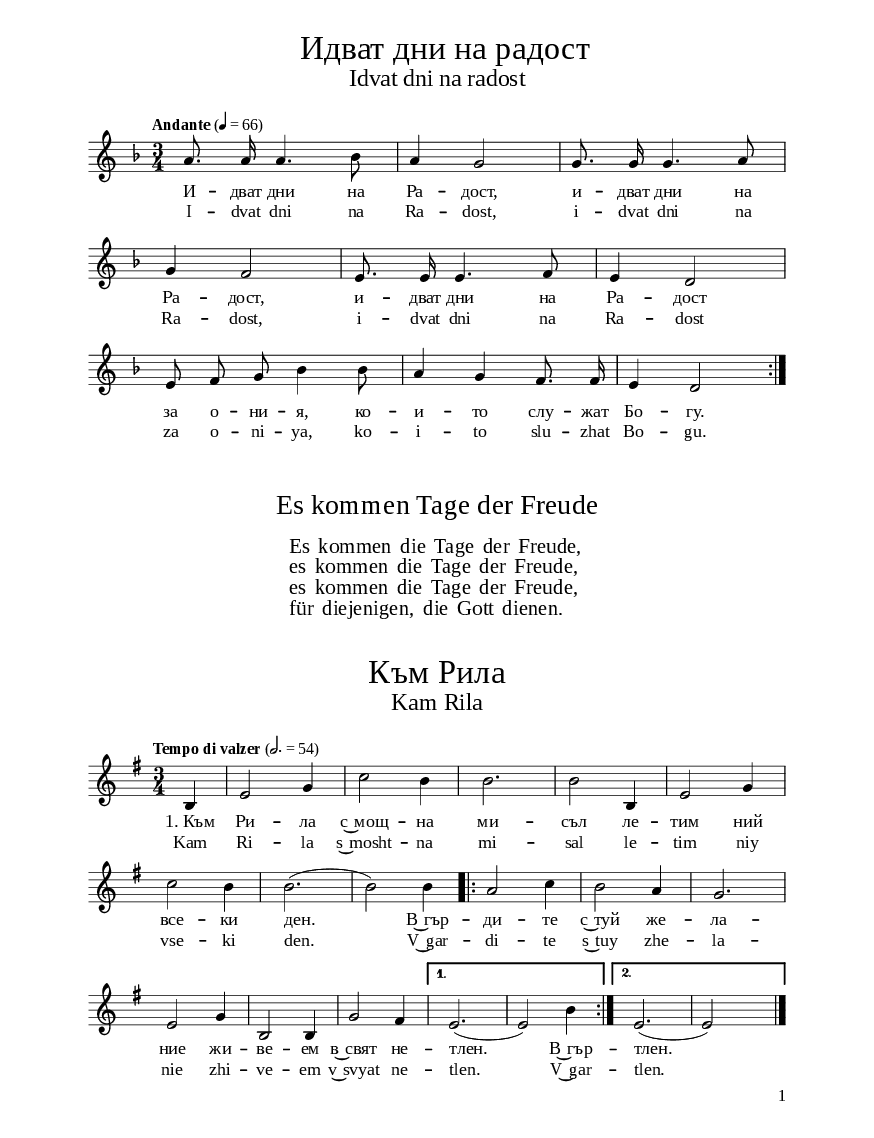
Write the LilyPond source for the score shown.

\version "2.24.0"

% include paper part and global functions
\include "include/globals.ily"

\bookpart {
  \label #'ref056_1
  \tocItem \markup "Идват дни на радост – Idvat dni na radost"
  \include "include/bookpart-paper.ily"
  \score {
    \include "include/score-layout.ily"

    \new Voice \absolute  {
      \clef treble
      \key d \minor
      \time 3/4
      \autoBeamOff
      \tempoFunc "Andante" 4 "66"
      \repeat volta 2 {

        a'8. a'16 a'4. bes'8 | a'4 g'2 | g'8. g'16 g'4. a'8 | \break
        g'4 f'2 | e'8. e'16 e'4. f'8 | e'4 d'2 | \break
        e'8 f'8 g'8 bes'4 bes'8 | a'4 g'4 f'8. f'16 | e'4 d'2 |
      }
    }

    \addlyrics {
      И -- дват дни на Ра -- дост, и -- дват дни на
      Ра -- дост, и -- дват дни на Ра -- дост
      за о -- ни -- я, ко -- и -- то слу -- жат Бо -- гу.
    }

    \addlyrics {
      I -- dvat dni na Ra -- dost, i -- dvat dni na
      Ra -- dost, i -- dvat dni na Ra -- dost
      za o -- ni -- ya, ko -- i -- to slu -- zhat Bo -- gu.
    }


    \header {
      title = \titleFunc "  Идват дни на радост" "Idvat dni na radost"
    }

    \midi{}

  } % score

  % include foreign translation(s) of the song
  \markup \empty-two
  \version "2.24.0"

\markup \fill-line { \fontsize #deTitleFontSize "Es kommen Tage der Freude" }
\markup \null
\markup \null

\markup \fontsize #deCoupletFontSize {
  \hspace #18
  \override #`(baseline-skip . ,deCoupletBaselineSkip)

  \column {
    \line { " " Es kommen die Tage der Freude, }

    \line { " " es kommen die Tage der Freude,}

    \line { " " es kommen die Tage der Freude,}

    \line { " " für diejenigen, die Gott dienen. }

  }

}


  \markup \empty-two

    \label #'ref056_2
  \tocItem \markup "Към Рила – Kam Rila"

  \include "include/bookpart-paper.ily"
  \score {
    \include "include/score-layout.ily"

    \new Voice \absolute  {
      \clef treble
      \key e \minor
      \time 3/4
      \tempoFunc "Tempo di valzer" 2. "54"
      \partial 4 b4 | e'2 g'4 | c''2 b'4 | b'2. | b'2 b4 | e'2 g'4 | \break
      c''2 b'4 | b'2. ( | b'2 ) b'4 |
      \repeat volta 2 {
        a'2 c''4 | b'2 a'4 | g'2. \break
        e'2 g'4 | b2 b4 | g'2 fis'4
      }
      \alternative {
        { e'2. ( | e'2 ) b'4 | }
        { e'2. ( | e'2 ) s4 \bar "|." }
      }
    }

    \addlyrics {
      "1. Към" Ри -- ла с~мощ -- на ми -- съл ле -- тим ний
      все -- ки ден. В~гър -- ди -- те с~туй же -- ла --
      ние жи -- ве -- ем в~свят не -- тлен. В~гър -- тлен.
    }

    \addlyrics {
      Kam Ri -- la s~mosht -- na mi -- sal le -- tim niy
      vse -- ki den. V~gar -- di -- te s~tuy zhe -- la --
      nie zhi -- ve -- em v~svyat ne -- tlen. V~gar -- tlen.
    }


    \header {
      title = \titleFunc "Към Рила" "Kam Rila"
    }

    \midi{}

  } % score

  \markup \fontsize #bgCoupletFontSize {
    \hspace #5
    \override #`(baseline-skip . ,bgCoupletBaselineSkip)
    \column {
     
      \line { 2. Отново ще се срещнем  }
      \line {   "   " при рилските очи. }
      \line {   "   " Тук чудната цигулка }
      \line {   "   " с нов тон ще зазвучи. }

      \line { " " }
      \line { 3. Душите ни  – цигулки }
      \line {   "   " ще леят красота, }
      \line {   "   " защото с тях ще свири  }
      \line {   "   " Доброто, Любовта. }

      \line { " " }
      \line { 4. Ще идем ний на Рила, }
      \line {   "   " ще видим Мусала, }
      \line {   "   " безкрайната Природа  }
      \line {   "   " и своя мил Баща. }
    }

    \hspace #5
    \override #`(baseline-skip . ,bgCoupletBaselineSkip)
    \column {
    
      \line { 2. Otnovo shte se sreshtnem  }
      \line {   "   " pri rilskite ochi. }
      \line {   "   " Tuk chudnata tsigulka }
      \line {   "   " s nov ton shte zazvuchi. }

      \line { " " }
      \line { 3. Dushite ni  – tsigulki }
      \line {   "   " shte leyat krasota, }
      \line {   "   " zashtoto s tyah shte sviri  }
      \line {   "   " Dobroto, Lyubovta. }

      \line { " " }
      \line { 4. Shte idem niy na Rila, }
      \line {   "   " shte vidim Musala, }
      \line {   "   " bezkraynata Priroda  }
      \line {   "   " i svoya mil Bashta. }
    } %column
  } % markup

  \markup \empty-two

  \version "2.24.0"

\markup \fill-line { \fontsize #deTitleFontSize "Ins Rila fliegen wir" }
\markup \null
\markup \fontsize #deCoupletFontSize {
  \hspace #15
  \override #`(baseline-skip . ,deCoupletBaselineSkip)

  \column {


    \line { 1. Ins Rila fliegen wir  }
    \line {   "   " mit machtvollem Gedanken jeden Tag.  }
    \line {   "   " Mit diesem Wunsch in der Brust }
    \line {   "   " leben wir in einer unvergänglichen Welt. }

    \line { " " }
    \line { 2. Wieder werden wir uns  }
    \line {   "   " bei den Rila-Augen treffen. }
    \line {   "   " Hier wird die wunderbare Violine }
    \line {   "   " in neuem Klang ertönen. }
    \line { " " }
    \line { 3. Unsere Seelen – Geigen  }
    \line {   "   " werden Schönheit ausgießen, }
    \line {   "   " denn mit ihnen wird spielen  }
    \line {   "   " das Gute, die Liebe. }

    \line { " " }
    \line { 4. Wir werden ins Rila gehen, }
    \line {   "   " wir werden Musala sehen, }
    \line {   "   " die unendliche Natur  }
    \line {   "   " und unseren lieben Vater. }


  }

}



} % bookpart
